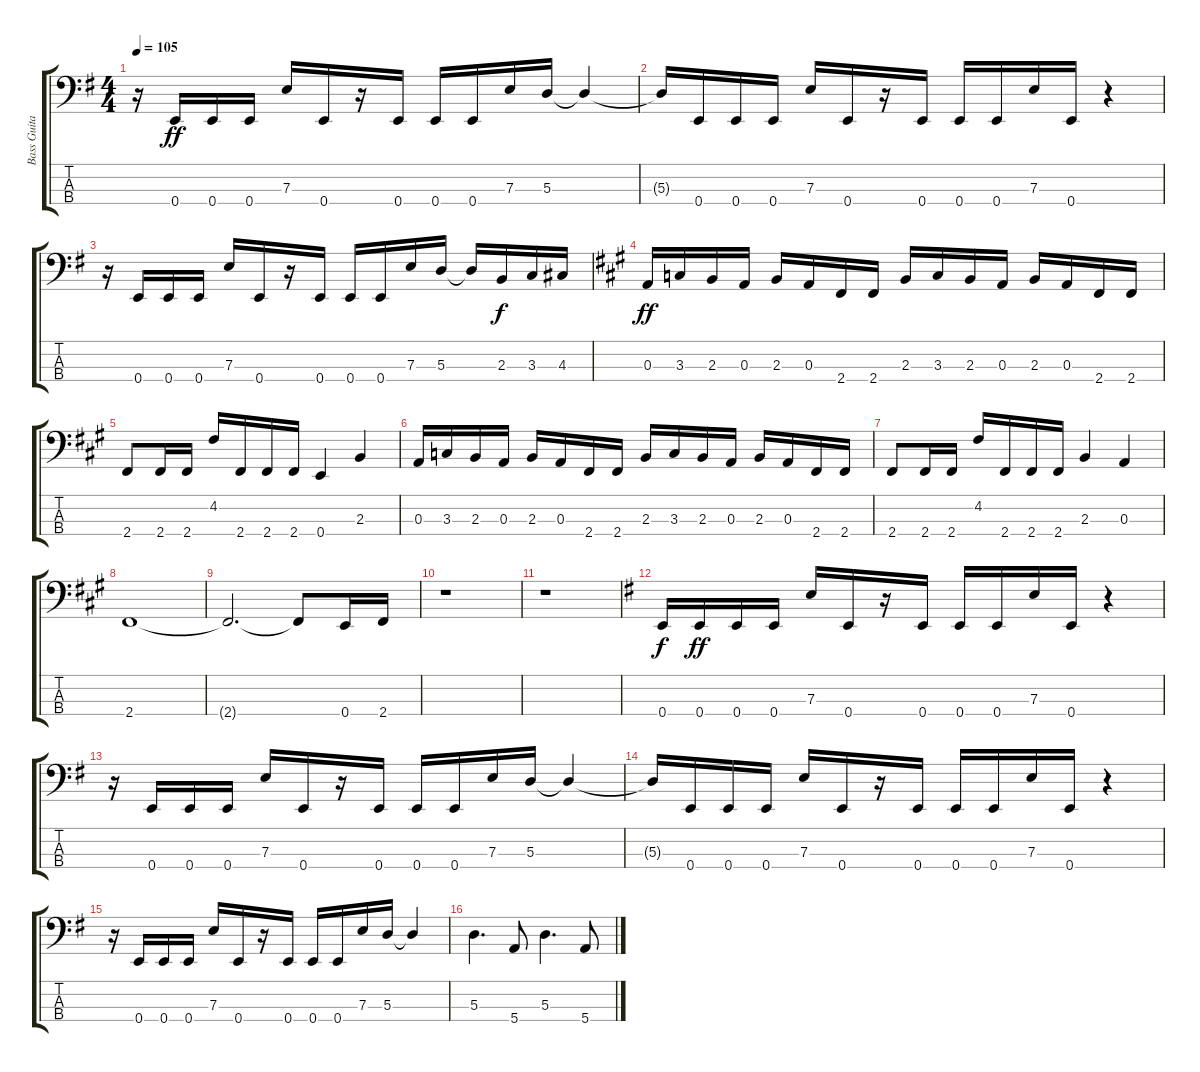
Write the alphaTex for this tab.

\track ("Bass Guitar" "Bass Guita") {instrument electricbassfinger}
\staff {score tabs}
\tuning (G2 D2 A1 E1) {hide}
\ts (4 4)
\tempo 105
\clef f4
\ks eminor
r.16{dy ff} 0.4.16 0.4.16 0.4.16 7.3.16 0.4.16 r.16 0.4.16 0.4.16 0.4.16 7.3.16 5.3.16 5.3{t}.4{beam Up} |
5.3{t}.16 0.4.16 0.4.16 0.4.16 7.3.16 0.4.16 r.16 0.4.16 0.4.16 0.4.16 7.3.16 0.4.16 r.4 |
r.16 0.4.16 0.4.16 0.4.16 7.3.16 0.4.16 r.16 0.4.16 0.4.16 0.4.16 7.3.16 5.3.16 5.3{t}.16{beam Up} 2.3.16{dy f} 3.3.16 4.3.16 |
\ks f#minor
0.3.16{dy ff} 3.3.16 2.3.16 0.3.16 2.3.16 0.3.16 2.4.16 2.4.16 2.3.16 3.3.16 2.3.16 0.3.16 2.3.16 0.3.16 2.4.16 2.4.16 |
2.4.8 2.4.16 2.4.16 4.2.16 2.4.16 2.4.16 2.4.16 0.4.4 2.3.4 |
0.3.16 3.3.16 2.3.16 0.3.16 2.3.16 0.3.16 2.4.16 2.4.16 2.3.16 3.3.16 2.3.16 0.3.16 2.3.16 0.3.16 2.4.16 2.4.16 |
2.4.8 2.4.16 2.4.16 4.2.16 2.4.16 2.4.16 2.4.16 2.3.4 0.3.4 |
2.4.1 |
2.4{t}.2{d} 2.4{t}.8 0.4.16 2.4.16 |
r.1 |
r.1 |
\ks eminor
0.4.16{dy f} 0.4.16{dy ff} 0.4.16 0.4.16 7.3.16 0.4.16 r.16 0.4.16 0.4.16 0.4.16 7.3.16 0.4.16 r.4 |
r.16 0.4.16 0.4.16 0.4.16 7.3.16 0.4.16 r.16 0.4.16 0.4.16 0.4.16 7.3.16 5.3.16 5.3{t}.4{beam Up} |
5.3{t}.16 0.4.16 0.4.16 0.4.16 7.3.16 0.4.16 r.16 0.4.16 0.4.16 0.4.16 7.3.16 0.4.16 r.4 |
r.16 0.4.16 0.4.16 0.4.16 7.3.16 0.4.16 r.16 0.4.16 0.4.16 0.4.16 7.3.16 5.3.16 5.3{t}.4{beam Up} |
5.3.4{d} 5.4.8 5.3.4{d} 5.4.8
